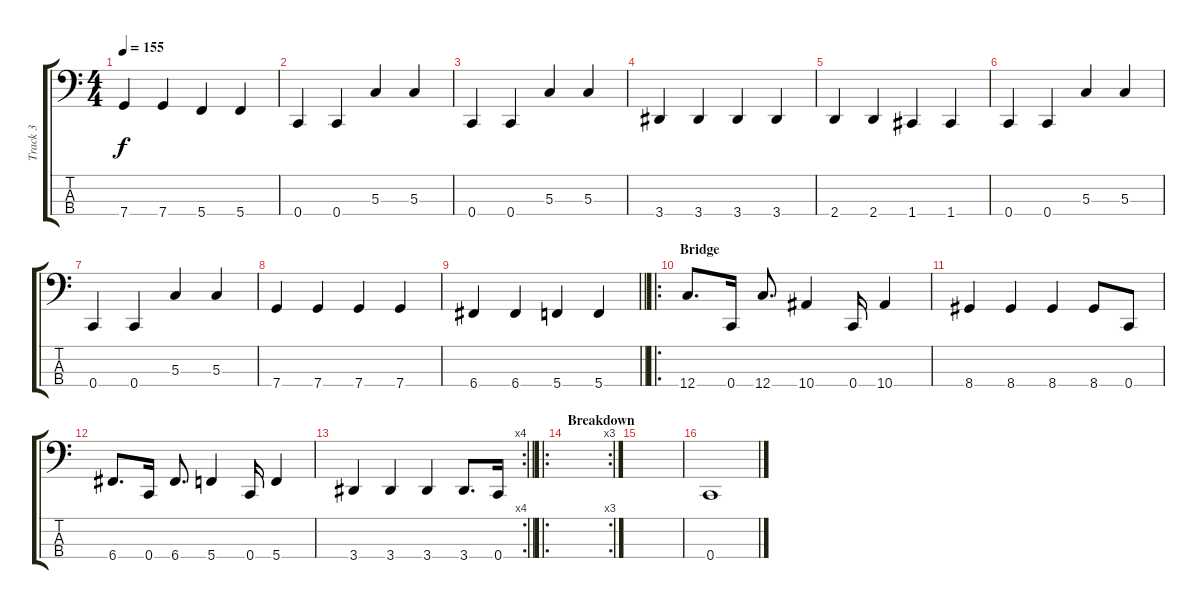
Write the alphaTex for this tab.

\track ("Track 3" "Track 3") {instrument electricbassfinger}
\staff {score tabs}
\tuning (F2 C2 G1 C1) {hide}
\ts (4 4)
\tempo 155
\clef f4
\ks c
7.4.4{dy f} 7.4.4 5.4.4 5.4.4 |
0.4.4 0.4.4 5.3.4 5.3.4 |
0.4.4 0.4.4 5.3.4 5.3.4 |
3.4.4 3.4.4 3.4.4 3.4.4 |
2.4.4 2.4.4 1.4.4 1.4.4 |
0.4.4 0.4.4 5.3.4 5.3.4 |
0.4.4 0.4.4 5.3.4 5.3.4 |
7.4.4 7.4.4 7.4.4 7.4.4 |
\barLineRight lightlight
6.4.4 6.4.4 5.4.4 5.4.4 |
\ro
\section ("" "Bridge")
12.4.8{d} 0.4.16 12.4.8{d} 10.4.4 0.4.16 10.4.4 |
8.4.4 8.4.4 8.4.4 8.4.8 0.4.8 |
6.4.8{d} 0.4.16 6.4.8{d} 5.4.4 0.4.16 5.4.4 |
\rc 4
\barLineRight lightlight
3.4.4 3.4.4 3.4.4 3.4.8{d} 0.4.16 |
\ro
\rc 3
\section ("" "Breakdown")
|
|
0.4.1
